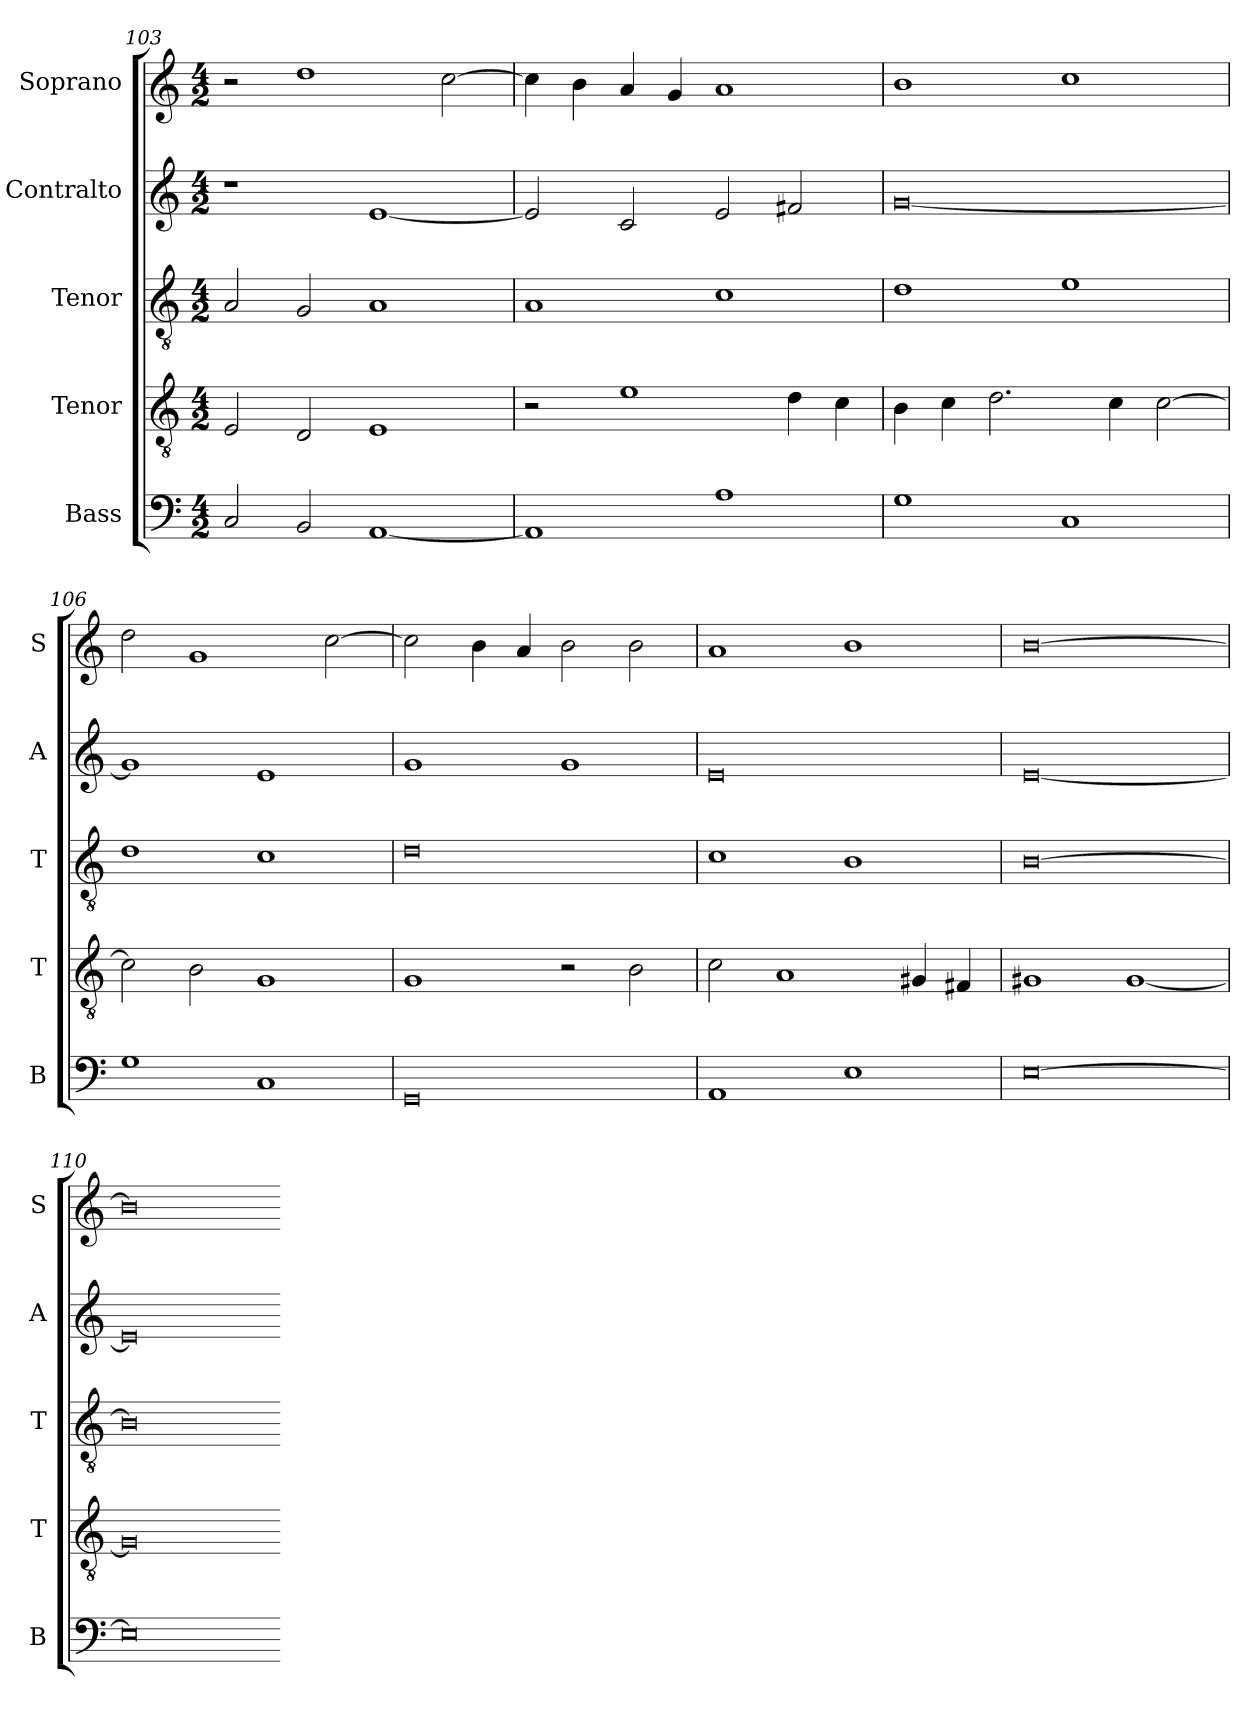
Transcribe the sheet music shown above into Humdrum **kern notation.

**kern	**kern	**kern	**kern	**kern
*part5	*part4	*part3	*part2	*part1
*staff5	*staff4	*staff3	*staff2	*staff1
*I"Bass	*I"Tenor	*I"Tenor	*I"Contralto	*I"Soprano
*I'B	*I'T	*I'T	*I'A	*I'S
*clefF4	*clefGv2	*clefGv2	*clefG2	*clefG2
*k[]	*k[]	*k[]	*k[]	*k[]
*E:phr	*E:phr	*E:phr	*E:phr	*E:phr
*M4/2	*M4/2	*M4/2	*M4/2	*M4/2
=103	=103	=103	=103	=103
2C	2E	2A	1r	2r
2BB	2D	2G	.	1dd
[1AA	1E	1A	[1e	.
.	.	.	.	[2cc
=104	=104	=104	=104	=104
1AA]	2r	1A	2e]	4cc]
.	.	.	.	4b
.	1e	.	2c	4a
.	.	.	.	4g
1A	.	1c	2e	1a
.	4d	.	2f#X	.
.	4c	.	.	.
=105	=105	=105	=105	=105
1G	4B	1d	[0g	1b
.	4c	.	.	.
.	2.d	.	.	.
1C	.	1e	.	1cc
.	4c	.	.	.
.	[2c	.	.	.
=106	=106	=106	=106	=106
1G	2c]	1d	1g]	2dd
.	2B	.	.	1g
1C	1G	1c	1e	.
.	.	.	.	[2cc
=107	=107	=107	=107	=107
0GG	1G	0d	1g	2cc]
.	.	.	.	4b
.	.	.	.	4a
.	2r	.	1g	2b
.	2B	.	.	2b
=108	=108	=108	=108	=108
1AA	2c	1c	0e	1a
.	1A	.	.	.
1E	.	1B	.	1b
.	4G#X	.	.	.
.	4F#X	.	.	.
=109	=109	=109	=109	=109
[0E	1G#X	[0B	[0e	[0b
.	[1G#	.	.	.
=110	=110	=110	=110	=110
0E]	0G#]	0B]	0e]	0b]
=-	=-	=-	=-	=-
*-	*-	*-	*-	*-
